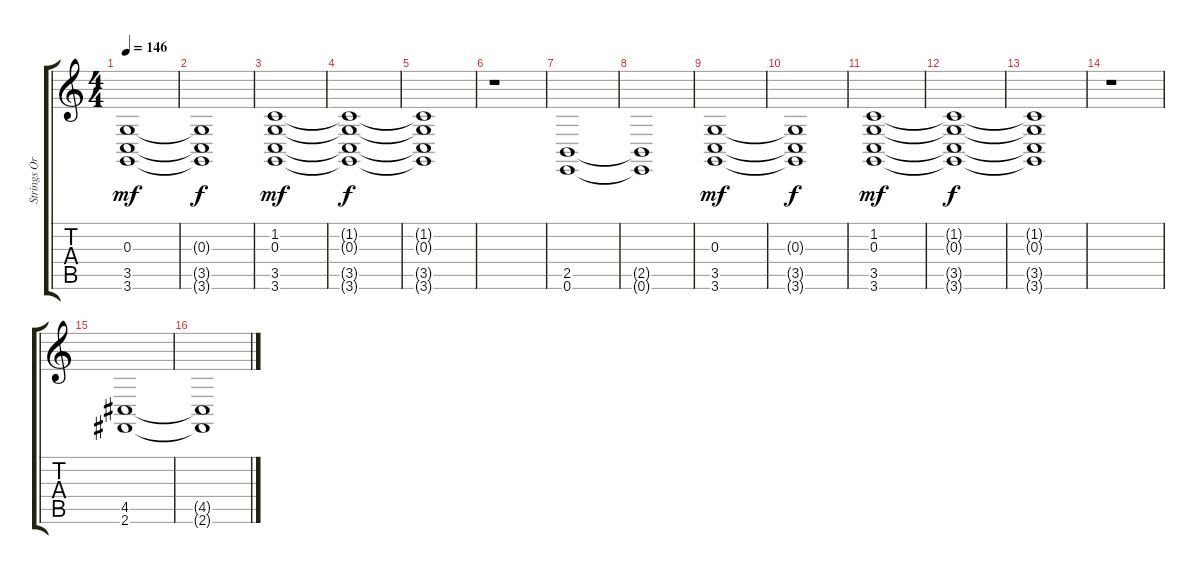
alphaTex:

\track ("Strings Orchestra" "Strings Or") {instrument stringensemble1}
\staff {score tabs}
\tuning (E4 B3 G3 D3 A2 E2) {hide}
\ts (4 4)
\tempo 146
\clef g2
\ks c
(0.3 3.5 3.6).1{dy mf} |
(0.3{t} 3.5{t} 3.6{t}).1{dy f} |
(1.2 0.3 3.5 3.6).1{dy mf} |
(1.2{t} 0.3{t} 3.5{t} 3.6{t}).1{dy f} |
(1.2{t} 0.3{t} 3.5{t} 3.6{t}).1 |
r.1 |
(2.5 0.6).1 |
(2.5{t} 0.6{t}).1 |
(0.3 3.5 3.6).1{dy mf} |
(0.3{t} 3.5{t} 3.6{t}).1{dy f} |
(1.2 0.3 3.5 3.6).1{dy mf} |
(1.2{t} 0.3{t} 3.5{t} 3.6{t}).1{dy f} |
(1.2{t} 0.3{t} 3.5{t} 3.6{t}).1 |
r.1 |
(4.5 2.6).1 |
(4.5{t} 2.6{t}).1
